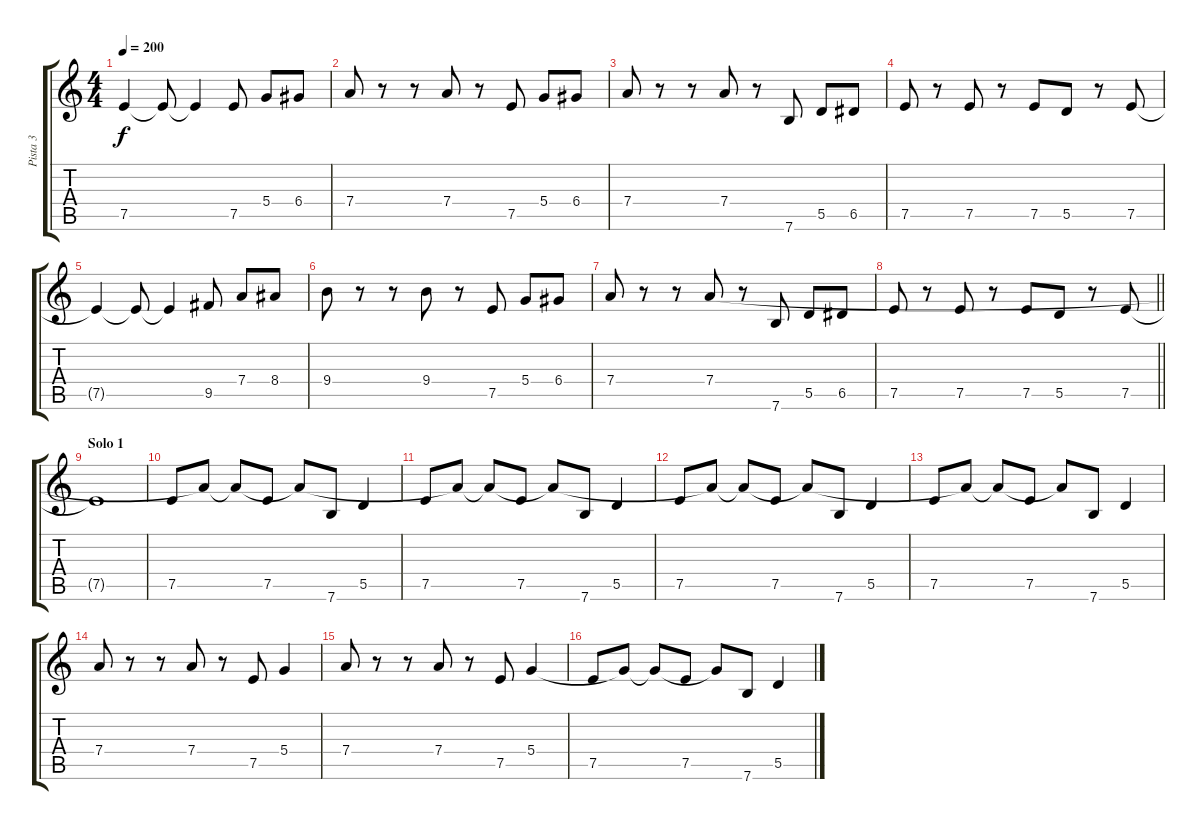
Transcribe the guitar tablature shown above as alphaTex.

\track ("Pista 3" "Pista 3") {instrument electricguitarjazz}
\staff {score tabs}
\tuning (E4 B3 G3 D3 A2 E2) {hide}
\ts (4 4)
\tempo 200
\clef g2
\ks c
7.5{t}.4{dy f} 7.5{t}.8 7.5{t}.4 7.5.8 5.4.8 6.4.8 |
7.4.8 r.8 r.8 7.4.8 r.8 7.5.8 5.4.8 6.4.8 |
7.4.8 r.8 r.8 7.4.8 r.8 7.6.8 5.5.8 6.5.8 |
7.5.8 r.8 7.5.8 r.8 7.5.8 5.5.8 r.8 7.5.8 |
7.5{t}.4 7.5{t}.8 7.5{t}.4 9.5.8 7.4.8 8.4.8 |
9.4.8 r.8 r.8 9.4.8 r.8 7.5.8 5.4.8 6.4.8 |
7.4.8 r.8 r.8 7.4.8 r.8 7.6.8 5.5.8 6.5.8 |
\barLineRight lightlight
7.5.8 r.8 7.5.8 r.8 7.5.8 5.5.8 r.8 7.5.8 |
\section ("" "Solo 1")
7.5{t}.1 |
7.5.8 7.4{t}.8 7.4{t}.8 7.5.8 7.4{t}.8 7.6.8 5.5.4 |
7.5.8 7.4{t}.8 7.4{t}.8 7.5.8 7.4{t}.8 7.6.8 5.5.4 |
7.5.8 7.4{t}.8 7.4{t}.8 7.5.8 7.4{t}.8 7.6.8 5.5.4 |
7.5.8 7.4{t}.8 7.4{t}.8 7.5.8 7.4{t}.8 7.6.8 5.5.4 |
7.4.8 r.8 r.8 7.4.8 r.8 7.5.8 5.4.4 |
7.4.8 r.8 r.8 7.4.8 r.8 7.5.8 5.4.4 |
7.5.8 5.4{t}.8 5.4{t}.8 7.5.8 5.4{t}.8 7.6.8 5.5.4
